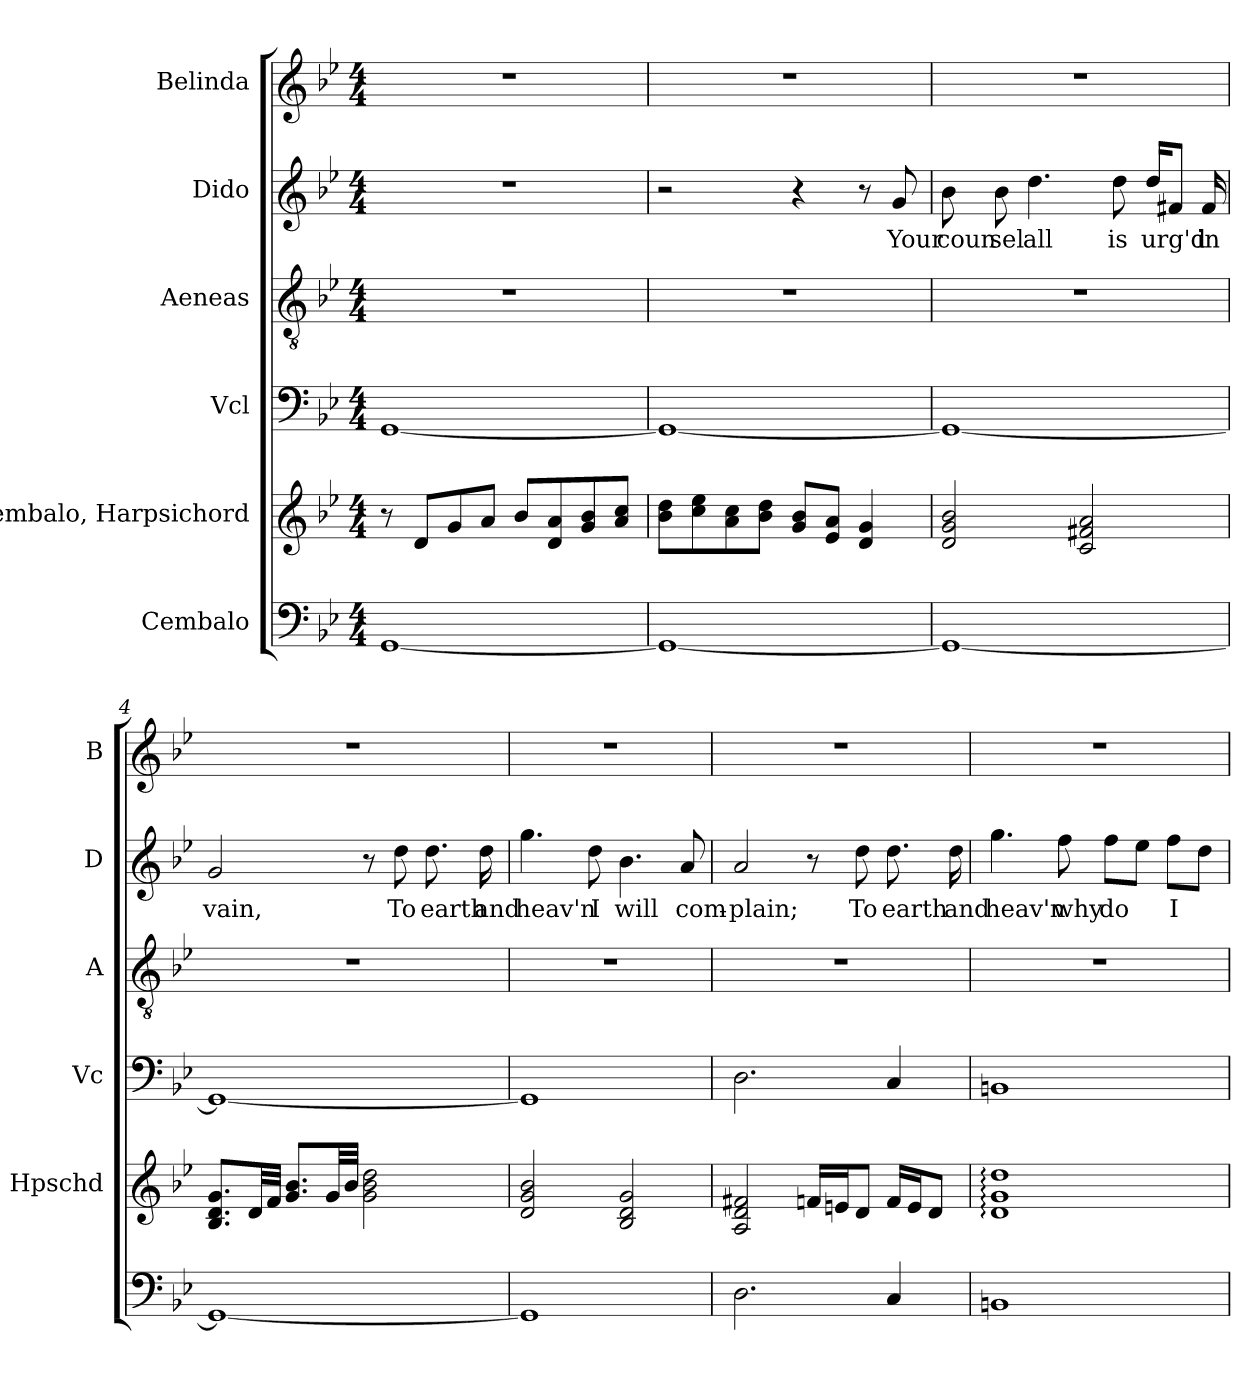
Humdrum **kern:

**kern	**kern	**kern	**kern	**kern	**text	**kern
*part6	*part5	*part4	*part3	*part2	*part2	*part1
*staff6	*staff5	*staff4	*staff3	*staff2	*staff2	*staff1
*I"Cembalo	*I"Cembalo, Harpsichord	*I"Vcl	*I"Aeneas	*I"Dido	*	*I"Belinda
*	*I'Hpschd	*I'Vc	*I'A	*I'D	*	*I'B
*clefF4	*clefG2	*clefF4	*clefGv2	*clefG2	*	*clefG2
*k[b-e-]	*k[b-e-]	*k[b-e-]	*k[b-e-]	*k[b-e-]	*	*k[b-e-]
*M4/4	*M4/4	*M4/4	*M4/4	*M4/4	*	*M4/4
*MM85	*MM85	*MM85	*MM85	*MM85	*	*MM85
=1	=1	=1	=1	=1	=1	=1
[1GG	8r	[1GG	1r	1r	.	1r
.	8d/L	.	.	.	.	.
.	8g/	.	.	.	.	.
.	8a/J	.	.	.	.	.
.	8b-/L	.	.	.	.	.
.	8d/ 8a/	.	.	.	.	.
.	8g/ 8b-/	.	.	.	.	.
.	8a/ 8cc/J	.	.	.	.	.
=2	=2	=2	=2	=2	=2	=2
1GG_	8b-\ 8dd\L	1GG_	1r	2r	.	1r
.	8cc\ 8ee-\	.	.	.	.	.
.	8a\ 8cc\	.	.	.	.	.
.	8b-\ 8dd\J	.	.	.	.	.
.	8g/ 8b-/L	.	.	4r	.	.
.	8e-/ 8a/J	.	.	.	.	.
.	4d/ 4g/	.	.	8r	.	.
!	!	!	!	!	!LO:LY:b	!
.	.	.	.	8g/	Your	.
=3	=3	=3	=3	=3	=3	=3
!	!	!	!	!	!LO:LY:b	!
1GG_	2d/ 2g/ 2b-/	1GG_	1r	8b-\	coun-	1r
!	!	!	!	!	!LO:LY:b	!
.	.	.	.	8b-\	-sel	.
!	!	!	!	!	!LO:LY:b	!
.	.	.	.	4.dd\	all	.
.	2c/ 2f#X/ 2a/	.	.	.	.	.
!	!	!	!	!	!LO:LY:b	!
.	.	.	.	8dd\	is	.
!	!	!	!	!	!LO:LY:b	!
.	.	.	.	16dd/KL	urg'd	.
.	.	.	.	8f#X/J	.	.
!	!	!	!	!	!LO:LY:b	!
.	.	.	.	16f#/	in	.
!!LO:LB:g=z
=4	=4	=4	=4	=4	=4	=4
!	!	!	!	!	!LO:LY:b	!
1GG_	8.B-/ 8.d/ 8.g/L	1GG_	1r	2g/	vain,	1r
.	32d/LL	.	.	.	.	.
.	32f/JJJ	.	.	.	.	.
.	8.g/ 8.b-/L	.	.	.	.	.
.	32g/LL	.	.	.	.	.
.	32b-/JJJ	.	.	.	.	.
.	2g\ 2b-\ 2dd\	.	.	8r	.	.
!	!	!	!	!	!LO:LY:b	!
.	.	.	.	8dd\	To	.
!	!	!	!	!	!LO:LY:b	!
.	.	.	.	8.dd\	earth	.
!	!	!	!	!	!LO:LY:b	!
.	.	.	.	16dd\	and	.
=5	=5	=5	=5	=5	=5	=5
!	!	!	!	!	!LO:LY:b	!
1GG]	2d/ 2g/ 2b-/	1GG]	1r	4.gg\	heav'n	1r
!	!	!	!	!	!LO:LY:b	!
.	.	.	.	8dd\	I	.
!	!	!	!	!	!LO:LY:b	!
.	2B-/ 2d/ 2g/	.	.	4.b-\	will	.
!	!	!	!	!	!LO:LY:b	!
.	.	.	.	8a/	com-	.
=6	=6	=6	=6	=6	=6	=6
!	!	!	!	!	!LO:LY:b	!
2.D\	2A/ 2d/ 2f#X/	2.D\	1r	2a/	-plain;	1r
.	16fn/LL	.	.	8r	.	.
.	16en/J	.	.	.	.	.
!	!	!	!	!	!LO:LY:b	!
.	8d/J	.	.	8dd\	To	.
!	!	!	!	!	!LO:LY:b	!
4C/	16f/LL	4C/	.	8.dd\	earth	.
.	16e/J	.	.	.	.	.
.	8d/J	.	.	.	.	.
!	!	!	!	!	!LO:LY:b	!
.	.	.	.	16dd\	and	.
=7	=7	=7	=7	=7	=7	=7
!	!	!	!	!	!LO:LY:b	!
1BBn	1d: 1g: 1dd:	1BBn	1r	4.gg\	heav'n	1r
!	!	!	!	!	!LO:LY:b	!
.	.	.	.	8ff\	why	.
!	!	!	!	!	!LO:LY:b	!
.	.	.	.	8ff\L	do	.
.	.	.	.	8ee-\J	.	.
!	!	!	!	!	!LO:LY:b	!
.	.	.	.	8ff\L	I	.
.	.	.	.	8dd\J	.	.
=	=	=	=	=	=	=
*-	*-	*-	*-	*-	*-	*-
